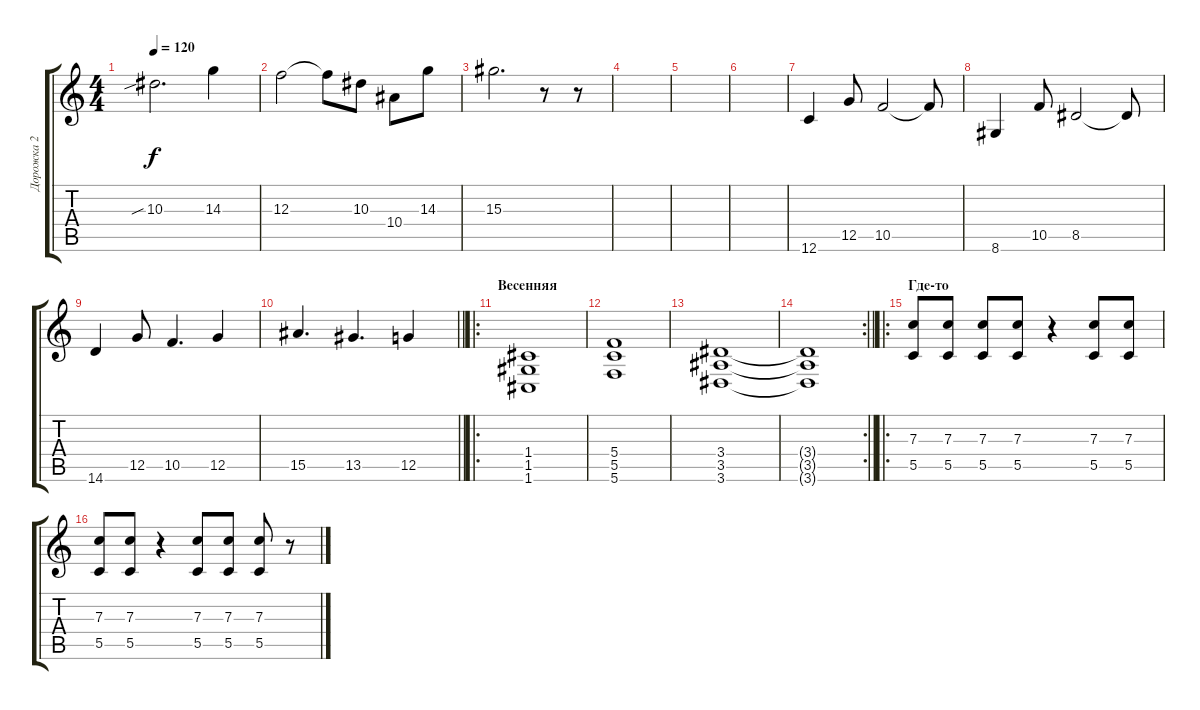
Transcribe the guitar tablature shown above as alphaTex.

\track ("Дорожка 2" "Дорожка 2") {instrument distortionguitar}
\staff {score tabs}
\tuning (D4 A3 F3 C3 G2 C2) {hide}
\ts (4 4)
\tempo 120
\clef g2
\ks c
10.3{sib}.2{d dy f} 14.3.4 |
12.3.2 12.3{t}.8 10.3.8 10.4.8 14.3.8 |
15.3.2{d} r.8 r.8 |
|
|
|
12.6.4 12.5.8 10.5.2 10.5{t}.8 |
8.6.4 10.5.8 8.5.2 8.5{t}.8 |
14.6.4 12.5.8 10.5.4{d} 12.5.4 |
\barLineRight lightlight
15.5.4{d} 13.5.4{d} 12.5.4 |
\ro
\section ("" "Весенняя")
(1.4 1.5 1.6).1 |
(5.4 5.5 5.6).1 |
(3.4 3.5 3.6).1 |
\rc 2
\barLineRight lightlight
(3.4{t} 3.5{t} 3.6{t}).1 |
\ro
\section ("" "Где-то")
(7.3 5.5).8 (7.3 5.5).8 (7.3 5.5).8 (7.3 5.5).8 r.4 (7.3 5.5).8 (7.3 5.5).8 |
(7.3 5.5).8 (7.3 5.5).8 r.4 (7.3 5.5).8 (7.3 5.5).8 (7.3 5.5).8 r.8
